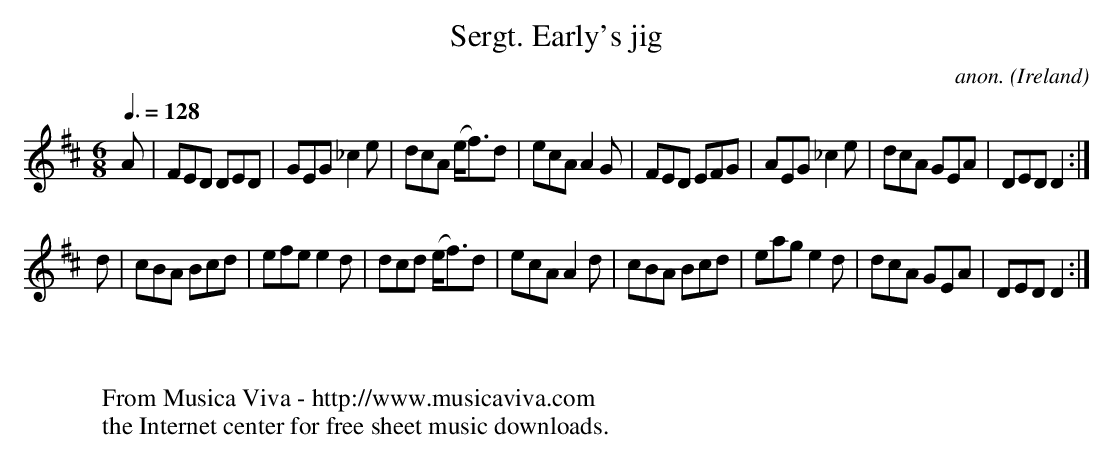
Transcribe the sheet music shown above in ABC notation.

X:1
T:Sergt. Early's jig
C:anon.
O:Ireland
M:6/8
L:1/8
Q:3/8=128
K:D
A|FED DED|GEG _c2e|dcA (e<f)d|ecA A2G|FED EFG|AEG _c2e|dcA GEA|DEDD2:|
d|cBA Bcd|efe e2d|dcd (e<f)d|ecA A2d|cBA Bcd|eag e2d|dcA GEA|DEDD2:|
W:
W:
W:  From Musica Viva - http://www.musicaviva.com
W:  the Internet center for free sheet music downloads.
